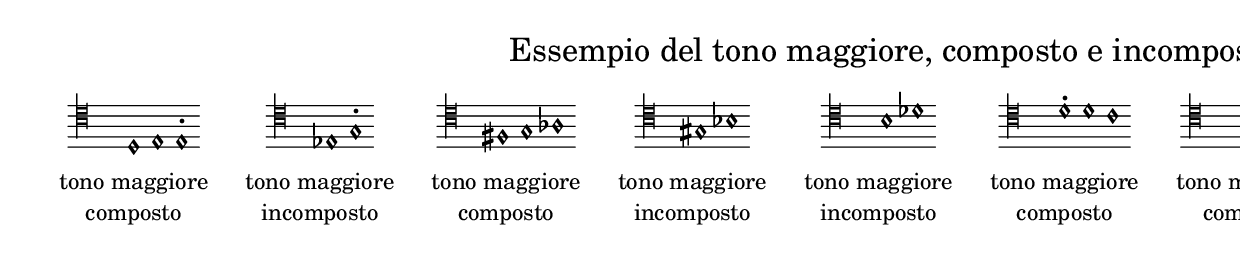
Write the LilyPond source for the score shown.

\version "2.22.2"

% Auto generated file

\header {
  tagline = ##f
}

dot = {
   \once \override Script.add-stem-support = ##f
   \once \override Script.toward-stem-shift = 0
   \once \override Script.skyline-horizontal-padding = 0
   \once \override Script.direction = 1
   \once \override Script.font-size = 1
}

\markup {
  \center-column {
    \line {
      \center-align
      \fontsize#3 { \concat { \normal-text "Essempio del tono maggiore, composto e incomposto"} }
    }
    \null
    \line {
      \center-column {

        \line {
          \score {
            <<
              \new Staff \with { instrumentName = ""} {
                \override Staff.TimeSignature.stencil = ##f
                \override Staff.NoteHead.style = #'baroque
                \accidentalStyle Score.forget
                \override Rest.style = #'mensural
                \override NoteHead.style = #'petrucci
                \cadenzaOn
                \clef "mensural-c4"
                \key c #`((0 . ,NATURAL) (1 . ,NATURAL) (2 . ,NATURAL)
                          (3 . ,NATURAL) (4 . ,NATURAL) (5 . ,NATURAL)
                          (6 . ,NATURAL))  d1   e1   \dot e1-.  
                \cadenzaOff
              }
            >>
            \layout {
              \context {
                \Score
                \override SpacingSpanner.common-shortest-duration = #(ly:make-moment 1)
              }
            }
          }
        }
        \null
        \line {
          \left-align {  \normal-text "tono maggiore" }
        }
        \line {
          \left-align {  \normal-text "composto" }
        }

      }
      \hspace #3 
      \center-column {

        \line {
          \score {
            <<
              \new Staff \with { instrumentName = ""} {
                \override Staff.TimeSignature.stencil = ##f
                \override Staff.NoteHead.style = #'baroque
                \accidentalStyle Score.forget
                \override Rest.style = #'mensural
                \override NoteHead.style = #'petrucci
                \cadenzaOn
                \clef "mensural-c4"
                \key c #`((0 . ,NATURAL) (1 . ,NATURAL) (2 . ,NATURAL)
                          (3 . ,NATURAL) (4 . ,NATURAL) (5 . ,NATURAL)
                          (6 . ,NATURAL))  es1   \dot g1-.  
                \cadenzaOff
              }
            >>
            \layout {
              \context {
                \Score
                \override SpacingSpanner.common-shortest-duration = #(ly:make-moment 1)
              }
            }
          }
        }
        \null
        \line {
          \left-align {  \normal-text "tono maggiore" }
        }
        \line {
          \left-align {  \normal-text "incomposto" }
        }

      }
      \hspace #3 
      \center-column {

        \line {
          \score {
            <<
              \new Staff \with { instrumentName = ""} {
                \override Staff.TimeSignature.stencil = ##f
                \override Staff.NoteHead.style = #'baroque
                \accidentalStyle Score.forget
                \override Rest.style = #'mensural
                \override NoteHead.style = #'petrucci
                \cadenzaOn
                \clef "mensural-c4"
                \key c #`((0 . ,NATURAL) (1 . ,NATURAL) (2 . ,NATURAL)
                          (3 . ,NATURAL) (4 . ,NATURAL) (5 . ,NATURAL)
                          (6 . ,NATURAL))  fis1   g1   as1  
                \cadenzaOff
              }
            >>
            \layout {
              \context {
                \Score
                \override SpacingSpanner.common-shortest-duration = #(ly:make-moment 1)
              }
            }
          }
        }
        \null
        \line {
          \left-align {  \normal-text "tono maggiore" }
        }
        \line {
          \left-align {  \normal-text "composto" }
        }

      }
      \hspace #3 
      \center-column {

        \line {
          \score {
            <<
              \new Staff \with { instrumentName = ""} {
                \override Staff.TimeSignature.stencil = ##f
                \override Staff.NoteHead.style = #'baroque
                \accidentalStyle Score.forget
                \override Rest.style = #'mensural
                \override NoteHead.style = #'petrucci
                \cadenzaOn
                \clef "mensural-c4"
                \key c #`((0 . ,NATURAL) (1 . ,NATURAL) (2 . ,NATURAL)
                          (3 . ,NATURAL) (4 . ,NATURAL) (5 . ,NATURAL)
                          (6 . ,NATURAL))  gis1   bes1  
                \cadenzaOff
              }
            >>
            \layout {
              \context {
                \Score
                \override SpacingSpanner.common-shortest-duration = #(ly:make-moment 1)
              }
            }
          }
        }
        \null
        \line {
          \left-align {  \normal-text "tono maggiore" }
        }
        \line {
          \left-align {  \normal-text "incomposto" }
        }

      }
      \hspace #3 
      \center-column {

        \line {
          \score {
            <<
              \new Staff \with { instrumentName = ""} {
                \override Staff.TimeSignature.stencil = ##f
                \override Staff.NoteHead.style = #'baroque
                \accidentalStyle Score.forget
                \override Rest.style = #'mensural
                \override NoteHead.style = #'petrucci
                \cadenzaOn
                \clef "mensural-c4"
                \key c #`((0 . ,NATURAL) (1 . ,NATURAL) (2 . ,NATURAL)
                          (3 . ,NATURAL) (4 . ,NATURAL) (5 . ,NATURAL)
                          (6 . ,NATURAL))  b1   des'1  
                \cadenzaOff
              }
            >>
            \layout {
              \context {
                \Score
                \override SpacingSpanner.common-shortest-duration = #(ly:make-moment 1)
              }
            }
          }
        }
        \null
        \line {
          \left-align {  \normal-text "tono maggiore" }
        }
        \line {
          \left-align {  \normal-text "incomposto" }
        }

      }
      \hspace #3 
      \center-column {

        \line {
          \score {
            <<
              \new Staff \with { instrumentName = ""} {
                \override Staff.TimeSignature.stencil = ##f
                \override Staff.NoteHead.style = #'baroque
                \accidentalStyle Score.forget
                \override Rest.style = #'mensural
                \override NoteHead.style = #'petrucci
                \cadenzaOn
                \clef "mensural-c4"
                \key c #`((0 . ,NATURAL) (1 . ,NATURAL) (2 . ,NATURAL)
                          (3 . ,NATURAL) (4 . ,NATURAL) (5 . ,NATURAL)
                          (6 . ,NATURAL))  \dot d'1-.   d'1   c'1  
                \cadenzaOff
              }
            >>
            \layout {
              \context {
                \Score
                \override SpacingSpanner.common-shortest-duration = #(ly:make-moment 1)
              }
            }
          }
        }
        \null
        \line {
          \left-align {  \normal-text "tono maggiore" }
        }
        \line {
          \left-align {  \normal-text "composto" }
        }

      }
      \hspace #3 
      \center-column {

        \line {
          \score {
            <<
              \new Staff \with { instrumentName = ""} {
                \override Staff.TimeSignature.stencil = ##f
                \override Staff.NoteHead.style = #'baroque
                \accidentalStyle Score.forget
                \override Rest.style = #'mensural
                \override NoteHead.style = #'petrucci
                \cadenzaOn
                \clef "mensural-c4"
                \key c #`((0 . ,NATURAL) (1 . ,NATURAL) (2 . ,NATURAL)
                          (3 . ,NATURAL) (4 . ,NATURAL) (5 . ,NATURAL)
                          (6 . ,NATURAL))  c'1   b1   ais1  
                \cadenzaOff
              }
            >>
            \layout {
              \context {
                \Score
                \override SpacingSpanner.common-shortest-duration = #(ly:make-moment 1)
              }
            }
          }
        }
        \null
        \line {
          \left-align {  \normal-text "tono maggiore" }
        }
        \line {
          \left-align {  \normal-text "composto" }
        }

      }
      \hspace #3 
      \center-column {

        \line {
          \score {
            <<
              \new Staff \with { instrumentName = ""} {
                \override Staff.TimeSignature.stencil = ##f
                \override Staff.NoteHead.style = #'baroque
                \accidentalStyle Score.forget
                \override Rest.style = #'mensural
                \override NoteHead.style = #'petrucci
                \cadenzaOn
                \clef "mensural-c4"
                \key c #`((0 . ,NATURAL) (1 . ,NATURAL) (2 . ,NATURAL)
                          (3 . ,NATURAL) (4 . ,NATURAL) (5 . ,NATURAL)
                          (6 . ,NATURAL))  bes1   gis1  
                \cadenzaOff
              }
            >>
            \layout {
              \context {
                \Score
                \override SpacingSpanner.common-shortest-duration = #(ly:make-moment 1)
              }
            }
          }
        }
        \null
        \line {
          \left-align {  \normal-text "tono maggiore" }
        }
        \line {
          \left-align {  \normal-text "incomposto" }
        }

      }
      \hspace #3 
      \center-column {

        \line {
          \score {
            <<
              \new Staff \with { instrumentName = ""} {
                \override Staff.TimeSignature.stencil = ##f
                \override Staff.NoteHead.style = #'baroque
                \accidentalStyle Score.forget
                \override Rest.style = #'mensural
                \override NoteHead.style = #'petrucci
                \cadenzaOn
                \clef "mensural-c4"
                \key c #`((0 . ,NATURAL) (1 . ,NATURAL) (2 . ,NATURAL)
                          (3 . ,NATURAL) (4 . ,NATURAL) (5 . ,NATURAL)
                          (6 . ,NATURAL))  f1   dis1  
                \cadenzaOff
              }
            >>
            \layout {
              \context {
                \Score
                \override SpacingSpanner.common-shortest-duration = #(ly:make-moment 1)
              }
            }
          }
        }
        \null
        \line {
          \left-align {  \normal-text "tono maggiore" }
        }
        \line {
          \left-align {  \normal-text "incomposto" }
        }

      }
      \hspace #3 

    }
  }
}